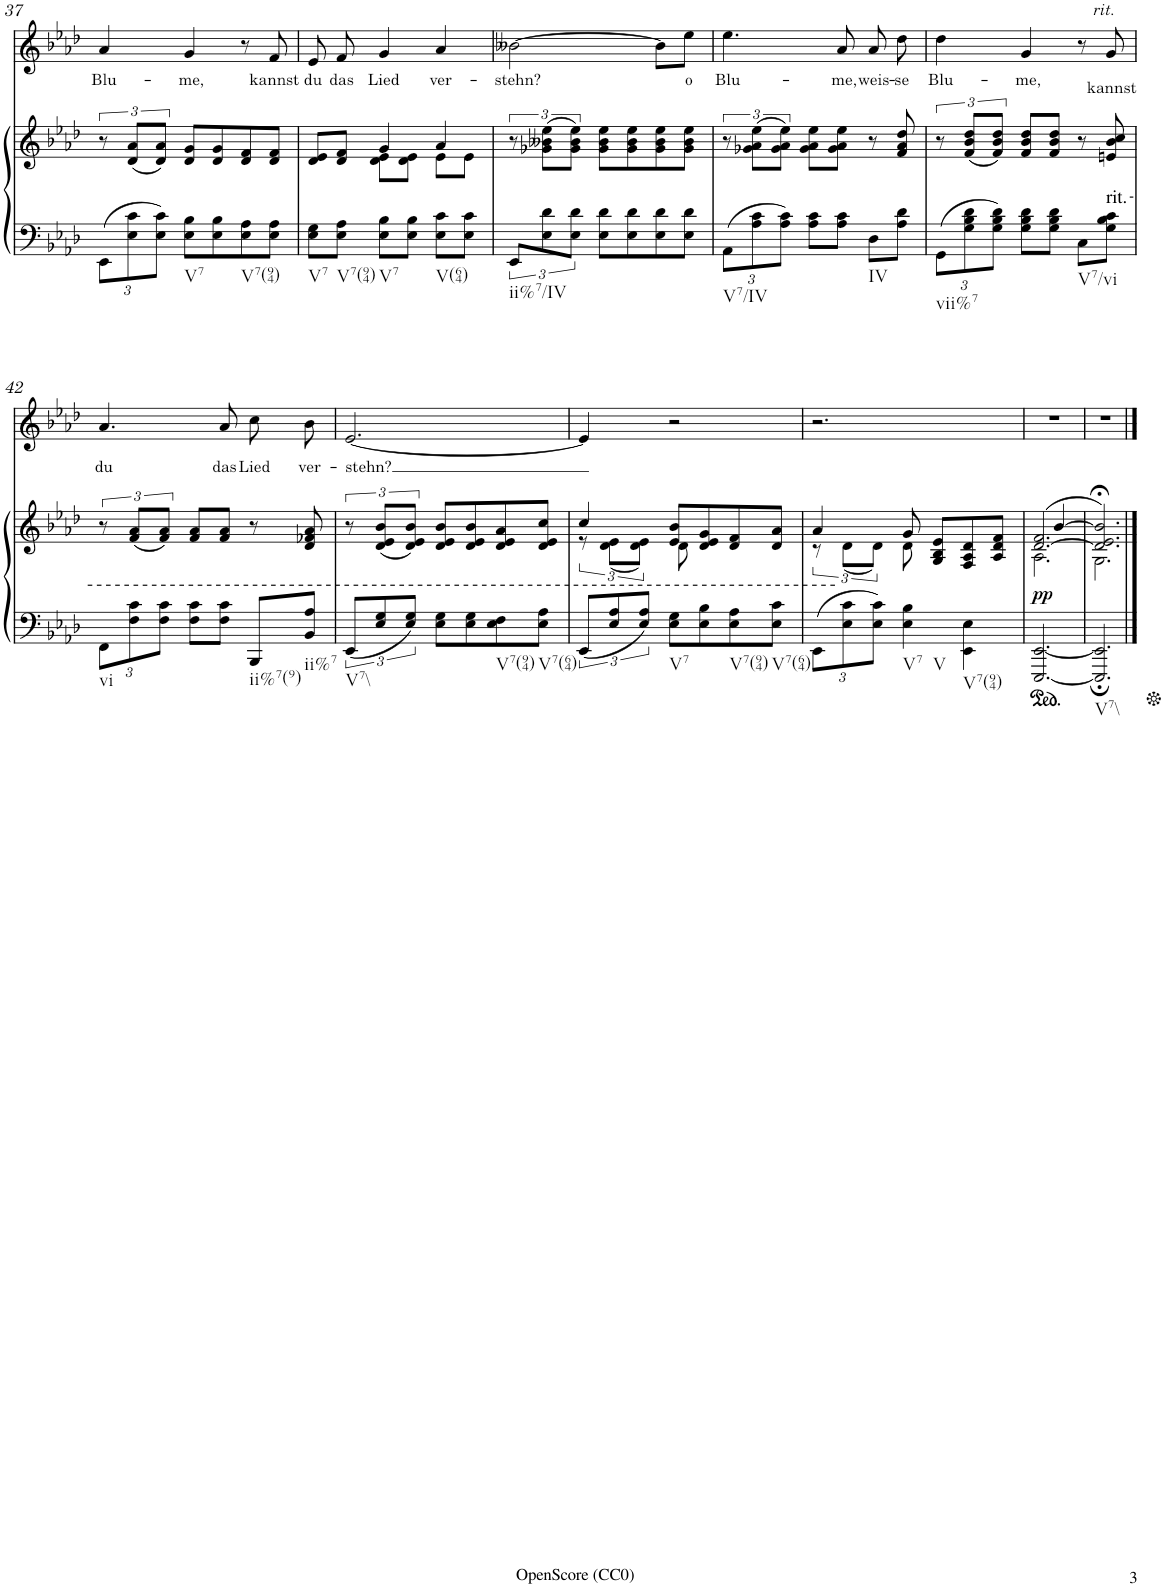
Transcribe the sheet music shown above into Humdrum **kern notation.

**kern	**kern	**dynam	**kern	**text
*part2	*part2	*part2	*part1	*part1
*staff3	*staff2	*staff2/3	*staff1	*staff1
*I"Piano	*	*	*I"Voice	*
*I'Pno	*	*	*	*
!!LO:PB:g=z
*clefF4	*clefG2	*	*clefG2	*
*k[b-e-a-d-]	*k[b-e-a-d-]	*	*k[b-e-a-d-]	*
*M3/4	*M3/4	*	*M3/4	*
*Xbrackettup	*	*	*	*
=37	=37	=37	=37	=37
!	!	!	!	!LO:LY:b
12EE-\L	12r	.	4a-/	Blu-
12E-\ 12c\	(12d-/ 12a-/L	.	.	.
12E-\ 12c\J	12d-/ 12a-/J)	.	.	.
!LO:TX:b:t=V7	!	!	!	!
!	!	!	!	!LO:LY:b
8E-\ 8B-\L	8d-/ 8g/L	.	4g/	-me,
8E-\ 8B-\	8d-/ 8g/	.	.	.
!LO:TX:b:t=V7(94)	!	!	!	!
8E-\ 8A-\	8d-/ 8f/	.	8r	.
!	!	!	!	!LO:LY:b
8E-\ 8A-\J	8d-/ 8f/J	.	8f/	kannst
=38	=38	=38	=38	=38
*	*^	*	*	*
!LO:TX:b:t=V7	!	!	!	!	!
!	!	!	!	!	!LO:LY:b
8E-\ 8G\L	8d-/ 8e-/L	4ryy	.	8e-/	du
!LO:TX:b:t=V7(94)	!	!	!	!	!
!	!	!	!	!	!LO:LY:b
8E-\ 8A-\J	8d-/ 8f/J	.	.	8f/	das
!LO:TX:b:t=V7	!	!	!	!	!
!	!	!	!	!	!LO:LY:b
8E-\ 8B-\L	4g/	8d-\ 8e-\L	.	4g/	Lied
8E-\ 8B-\J	.	8d-\ 8e-\J	.	.	.
!LO:TX:b:t=V(64)	!	!	!	!	!
!	!	!	!	!	!LO:LY:b
8E-\ 8c\L	4a-/	8e-\L	.	4a-/	ver-
8E-\ 8c\J	.	8e-\J	.	.	.
*	*v	*v	*	*	*
=39	=39	=39	=39	=39
*brackettup	*	*	*	*
*	*^	*	*	*
!LO:TX:b:t=ii%7/IV	!	!	!	!	!
!	!	!	!	!	!LO:LY:b
*	*v	*v	*	*	*
12EE-/L	12r	.	[2b--X\	-stehn?
12E-\ 12d-\	(12g-X\ 12b--X\ 12ee-\L	.	.	.
12E-\ 12d-\J	12g-\ 12b--\ 12ee-\J)	.	.	.
8E-\ 8d-\L	8g-\ 8b--\ 8ee-\L	.	.	.
8E-\ 8d-\	8g-\ 8b--\ 8ee-\	.	.	.
8E-\ 8d-\	8g-\ 8b--\ 8ee-\	.	8b--\L]	.
!	!	!	!	!LO:LY:b
8E-\ 8d-\J	8g-\ 8b--\ 8ee-\J	.	8ee-\J	o
=40	=40	=40	=40	=40
*Xbrackettup	*	*	*	*
!LO:TX:b:t=V7/IV	!	!	!	!
!	!	!	!	!LO:LY:b
12AA-\L	12r	.	4.ee-\	Blu-
12A-\ 12c\	(12g-X\ 12a-\ 12ee-\L	.	.	.
12A-\ 12c\J	12g-\ 12a-\ 12ee-\J)	.	.	.
8A-\ 8c\L	8g-\ 8a-\ 8ee-\L	.	.	.
!	!	!	!	!LO:LY:b
8A-\ 8c\J	8g-\ 8a-\ 8ee-\J	.	8a-/	-me,
!LO:TX:b:t=IV	!	!	!	!
!	!	!	!	!LO:LY:b
8D-\L	8r	.	8a-/	weis-
!	!	!	!	!LO:LY:b
8A-\ 8d-\J	8f/ 8a-/ 8dd-/	.	8dd-\	-se
=41	=41	=41	=41	=41
!LO:TX:b:t=vii%7	!	!	!	!
!	!	!	!	!LO:LY:b
12GG\L	12r	.	4dd-\	Blu-
12G\ 12B-\ 12d-\	(12f/ 12b-/ 12dd-/L	.	.	.
12G\ 12B-\ 12d-\J	12f/ 12b-/ 12dd-/J)	.	.	.
!	!	!	!	!LO:LY:b
8G\ 8B-\ 8d-\L	8f/ 8b-/ 8dd-/L	.	4g/	-me,
8G\ 8B-\ 8d-\J	8f/ 8b-/ 8dd-/J	.	.	.
!LO:TX:b:t=V7/vi	!	!	!	!
8C\L	8r	.	8r	.
!	!	!	!LO:TX:a:i:t=rit.	!
!LO:TX:a:t=rit.	!	!	!	!
!	!	!	!	!LO:LY:b
8G\ 8B-\ 8c\J	8en/ 8b-/ 8cc/	.	8g/	kannst
!!LO:LB:g=z
=42	=42	=42	=42	=42
!LO:TX:b:t=vi	!	!	!	!
!	!	!	!	!LO:LY:b
12FF\L	12r	.	4.a-/	du
12F\ 12c\	(12f/ 12a-/L	.	.	.
12F\ 12c\J	12f/ 12a-/J)	.	.	.
8F\ 8c\L	8f/ 8a-/L	.	.	.
!	!	!	!	!LO:LY:b
8F\ 8c\J	8f/ 8a-/J	.	8a-/	das
!LO:TX:b:t=ii%7(9)	!	!	!	!
!	!	!	!	!LO:LY:b
8BBB-/L	8r	.	8cc\	Lied
!LO:TX:b:t=ii%7	!	!	!	!
!	!	!	!	!LO:LY:b
8BB-/ 8A-/J	8d-/ 8f-X/ 8a-/	.	8b-\	ver-
=43	=43	=43	=43	=43
*brackettup	*	*	*	*
!LO:TX:b:t=V7\\	!	!	!	!
!	!	!	!	!LO:LY:b
12EE-/L	12r	.	[2.e-/	-stehn?
12E-/ 12G/	(12d-/ 12e-/ 12b-/L	.	.	.
12E-/ 12G/J	12d-/ 12e-/ 12b-/J)	.	.	.
8E-\ 8G\L	8d-/ 8e-/ 8b-/L	.	.	.
8E-\ 8G\	8d-/ 8e-/ 8b-/	.	.	.
!LO:TX:b:t=V7(94)	!	!	!	!
8E-\ 8F\	8d-/ 8e-/ 8a-/	.	.	.
!LO:TX:b:t=V7(64)	!	!	!	!
8E-\ 8A-\J	8d-/ 8e-/ 8cc/J	.	.	.
=44	=44	=44	=44	=44
*	*^	*	*	*
12EE-/L	4cc/	12r	.	4e-/]	.
12E-/ 12A-/	.	(12d-\ 12e-\L	.	.	.
12E-/ 12A-/J	.	12d-\ 12e-\J)	.	.	.
!LO:TX:b:t=V7	!	!	!	!	!
8E-\ 8G\L	8e-/ 8b-/L	8d-\	.	2r	.
8E-\ 8B-\	8d-/ 8e-/ 8g/	4.ryy	.	.	.
!LO:TX:b:t=V7(94)	!	!	!	!	!
8E-\ 8A-\	8d-/ 8f/	.	.	.	.
!LO:TX:b:t=V7(64)	!	!	!	!	!
8E-\ 8c\J	8d-/ 8a-/J	.	.	.	.
=45	=45	=45	=45	=45	=45
*Xbrackettup	*	*	*	*	*
12EE-\L	4a-/	12r	.	2.r	.
12E-\ 12c\	.	(12d-\L	.	.	.
12E-\ 12c\J	.	12d-\J)	.	.	.
!LO:TX:b:t=V7	!	!	!	!	!
!LO:TX:b:t=V	!	!	!	!	!
4E-\ 4B-\	8g/	8d-\	.	.	.
.	8G/ 8B-/ 8e-/L	4.ryy	.	.	.
!LO:TX:b:t=V7(94)	!	!	!	!	!
4EE-\ 4E-\	8F/ 8A-/ 8d-/	.	.	.	.
.	8A-/ 8d-/ 8f/J	.	.	.	.
=46	=46	=46	=46	=46	=46
*	*	*^	*	*	*
!	!	!	!	!LO:DY:a=2	!	!
[2.EEE-/ [<2.EE-/	([2.d-/ 2.f/	2.A-\	2ryy	pp	2.r	.
.	.	.	[4b-/	.	.	.
=47	=47	=47	=47	=47	=47	=47
!LO:TX:b:t=V7\\	!	!	!	!	!	!
*	*	*v	*v	*	*	*
2.EEE-/]; 2.EE-/];	2.d-/];< 2.e-/;< 2.b-/];<)	2.G\	.	2.r	.
*	*v	*v	*	*	*
==	==	==	==	==
*-	*-	*-	*-	*-
